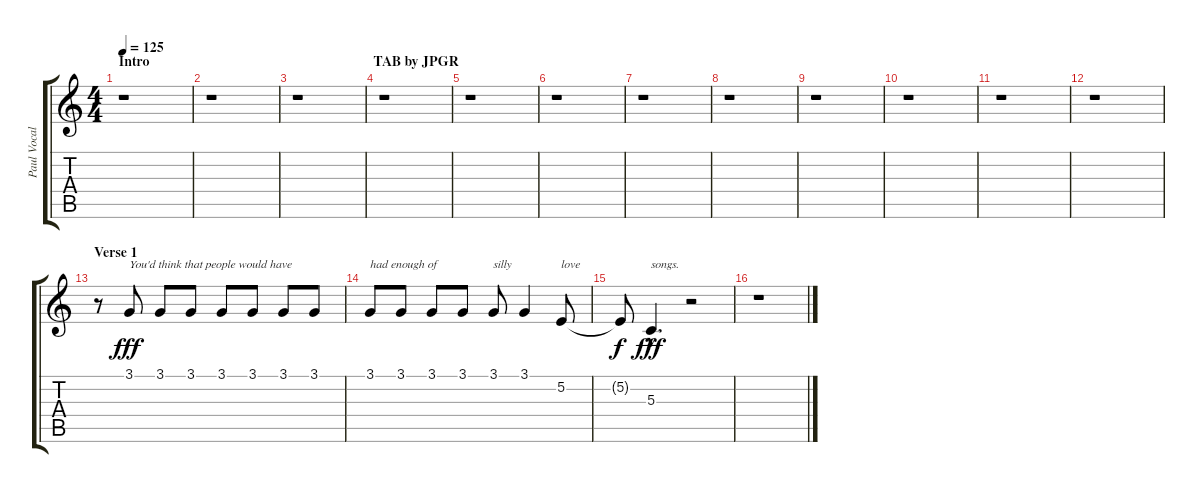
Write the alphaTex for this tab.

\track ("Paul Vocal" "Paul Vocal") {instrument clarinet}
\staff {score tabs}
\tuning (E4 B3 G3 D3 A2 E2) {hide}
\ts (4 4)
\section ("" "Intro                                                                TAB by JPGR")
\tempo 125
\clef g2
\ks c
r.1{dy fff instrument clarinet} |
r.1 |
r.1 |
r.1 |
r.1 |
r.1 |
r.1 |
r.1 |
r.1 |
r.1 |
r.1 |
r.1 |
\section ("" "Verse 1")
r.8 3.1.8{txt "You'd think that people would have"} 3.1.8 3.1.8 3.1.8 3.1.8 3.1.8 3.1.8 |
3.1.8{txt "had enough of"} 3.1.8 3.1.8 3.1.8 3.1.8{txt "silly"} 3.1.4 5.2.8{txt "love"} |
5.2{t}.8{dy f} 5.3{hac}.4{d txt "songs." dy fff} r.2 |
r.1
